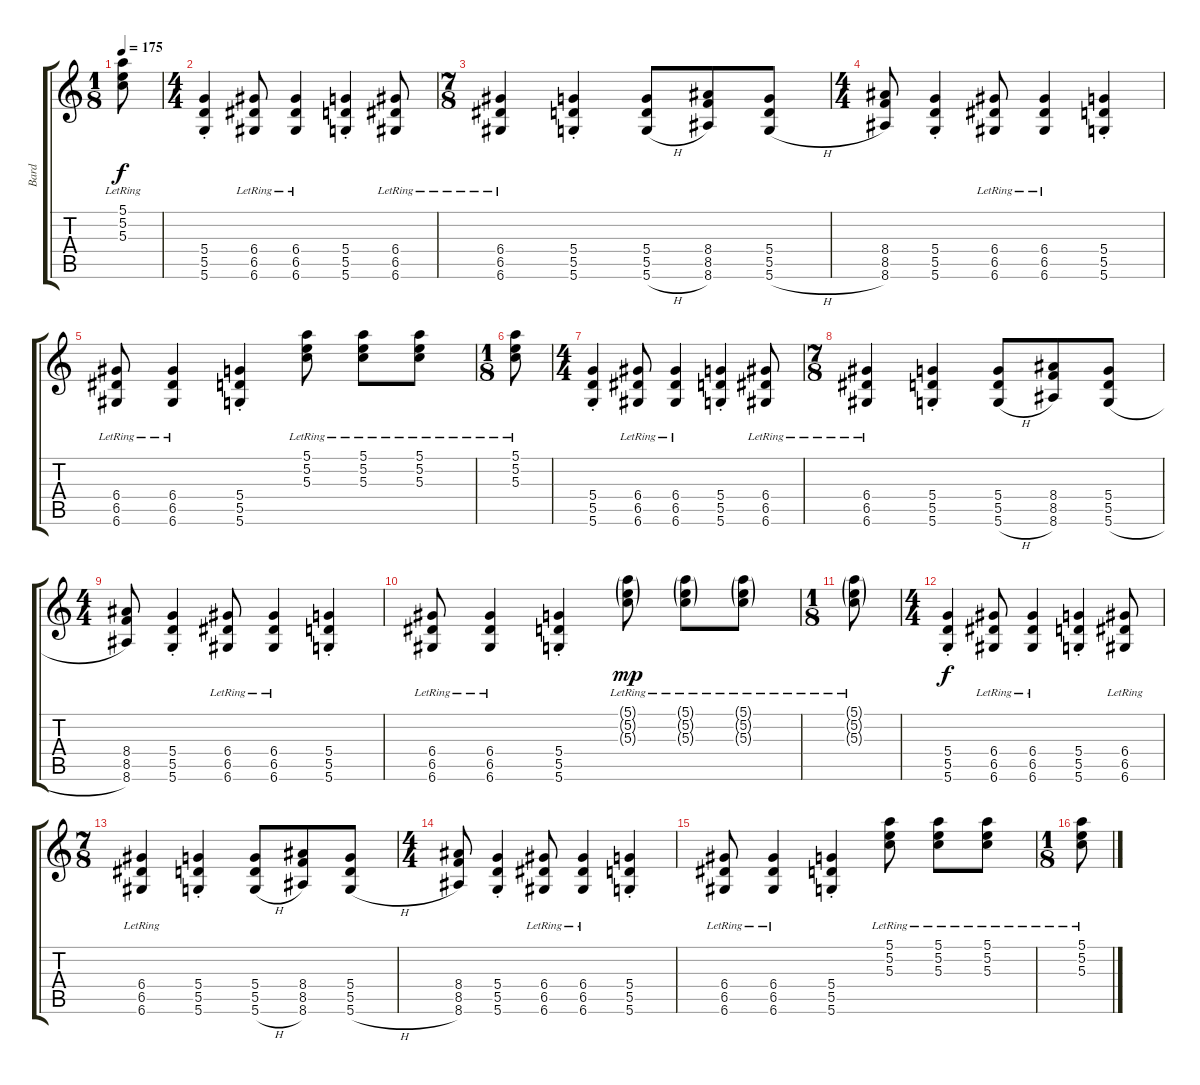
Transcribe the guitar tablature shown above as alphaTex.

\track ("Bard" "Bard") {instrument distortionguitar bank 7}
\staff {score tabs}
\tuning (E4 B3 G3 D3 A2 D2) {hide}
\ts (1 8)
\tempo 175
\clef g2
\ks c
(5.1{lr} 5.2{lr} 5.3{lr}).8{dy f} |
\ts (4 4)
(5.4{st} 5.5{st} 5.6{st}).4 (6.4{lr} 6.5{lr} 6.6{lr}).8 (6.4{lr} 6.5{lr} 6.6{lr}).4 (5.4{st} 5.5{st} 5.6{st}).4 (6.4{lr} 6.5{lr} 6.6{lr}).8 |
\ts (7 8)
(6.4{lr} 6.5{lr} 6.6{lr}).4 (5.4{st} 5.5{st} 5.6{st}).4 (5.4 5.5 5.6{h}).8 (8.4 8.5 8.6).8 (5.4 5.5 5.6{h}).8 |
\ts (4 4)
(8.4 8.5 8.6).8 (5.4{st} 5.5{st} 5.6{st}).4 (6.4{lr} 6.5{lr} 6.6{lr}).8 (6.4{lr} 6.5{lr} 6.6{lr}).4 (5.4{st} 5.5{st} 5.6{st}).4 |
(6.4{lr} 6.5{lr} 6.6{lr}).8 (6.4{lr} 6.5{lr} 6.6{lr}).4 (5.4{st} 5.5{st} 5.6{st}).4 (5.1{lr} 5.2{lr} 5.3{lr}).8 (5.1{lr} 5.2{lr} 5.3{lr}).8 (5.1{lr} 5.2{lr} 5.3{lr}).8 |
\ts (1 8)
(5.1{lr} 5.2{lr} 5.3{lr}).8 |
\ts (4 4)
(5.4{st} 5.5{st} 5.6{st}).4 (6.4{lr} 6.5{lr} 6.6{lr}).8 (6.4{lr} 6.5{lr} 6.6{lr}).4 (5.4{st} 5.5{st} 5.6{st}).4 (6.4{lr} 6.5{lr} 6.6{lr}).8 |
\ts (7 8)
(6.4{lr} 6.5{lr} 6.6{lr}).4 (5.4{st} 5.5{st} 5.6{st}).4 (5.4 5.5 5.6{h}).8 (8.4 8.5 8.6).8 (5.4 5.5 5.6{h}).8 |
\ts (4 4)
(8.4 8.5 8.6).8 (5.4{st} 5.5{st} 5.6{st}).4 (6.4{lr} 6.5{lr} 6.6{lr}).8 (6.4{lr} 6.5{lr} 6.6{lr}).4 (5.4{st} 5.5{st} 5.6{st}).4 |
(6.4{lr} 6.5{lr} 6.6{lr}).8 (6.4{lr} 6.5{lr} 6.6{lr}).4 (5.4{st} 5.5{st} 5.6{st}).4 (5.1{g lr} 5.2{g lr} 5.3{g lr}).8{dy mp} (5.1{g lr} 5.2{g lr} 5.3{g lr}).8 (5.1{g lr} 5.2{g lr} 5.3{g lr}).8 |
\ts (1 8)
(5.1{g lr} 5.2{g lr} 5.3{g lr}).8 |
\ts (4 4)
(5.4{st} 5.5{st} 5.6{st}).4{dy f} (6.4{lr} 6.5{lr} 6.6{lr}).8 (6.4{lr} 6.5{lr} 6.6{lr}).4 (5.4{st} 5.5{st} 5.6{st}).4 (6.4{lr} 6.5{lr} 6.6{lr}).8 |
\ts (7 8)
(6.4{lr} 6.5{lr} 6.6{lr}).4 (5.4{st} 5.5{st} 5.6{st}).4 (5.4 5.5 5.6{h}).8 (8.4 8.5 8.6).8 (5.4 5.5 5.6{h}).8 |
\ts (4 4)
(8.4 8.5 8.6).8 (5.4{st} 5.5{st} 5.6{st}).4 (6.4{lr} 6.5{lr} 6.6{lr}).8 (6.4{lr} 6.5{lr} 6.6{lr}).4 (5.4{st} 5.5{st} 5.6{st}).4 |
(6.4{lr} 6.5{lr} 6.6{lr}).8 (6.4{lr} 6.5{lr} 6.6{lr}).4 (5.4{st} 5.5{st} 5.6{st}).4 (5.1{lr} 5.2{lr} 5.3{lr}).8 (5.1{lr} 5.2{lr} 5.3{lr}).8 (5.1{lr} 5.2{lr} 5.3{lr}).8 |
\ts (1 8)
(5.1{lr} 5.2{lr} 5.3{lr}).8
